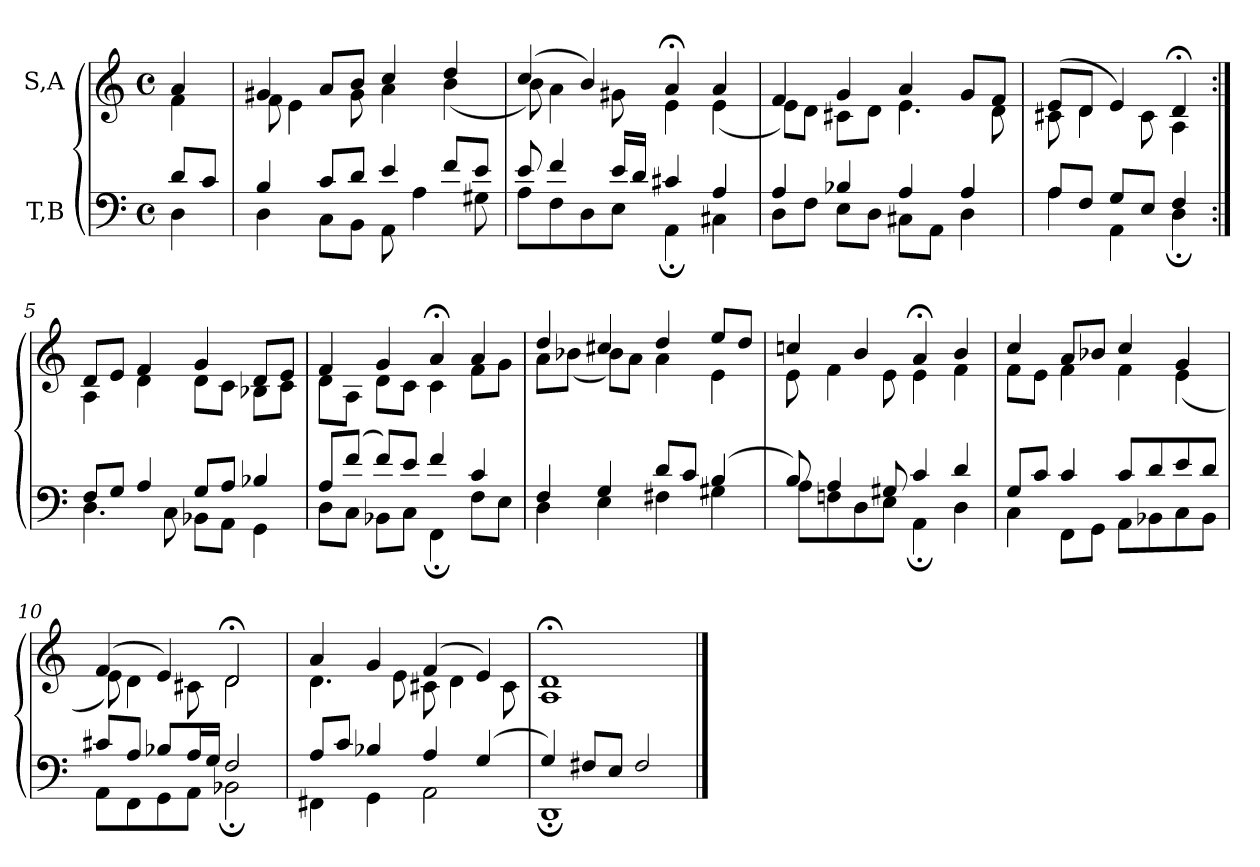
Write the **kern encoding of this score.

**kern	**kern
*part2	*part1
*staff2	*staff1
*I"T,B	*I"S,A
*clefF4	*clefG2
*k[]	*k[]
*M4/4	*M4/4
*met(c)	*met(c)
=	=
*^	*^
8dL	4D	4a	4f
8cJ	.	.	.
=1	=1	=1	=1
4B	4D	4g#X	8f
.	.	.	4e
8cL	8CL	8aL	.
8dJ	8BBJ	8bJ	8g#
4e	8AA	4cc	4a
.	4A	.	.
8fL	.	4dd	(<4b
8eJ	8G#X	.	.
=2	=2	=2	=2
8e	8AL	(>4cc	8b)
4f	8F	.	4a
.	8D	4b)	.
16eLL	8EJ	.	8g#X
16dJJ	.	.	.
4c#X	4AA;	4a;<	4e
4A	4C#X	4a	(<4e
=3	=3	=3	=3
4A	8DL	4f	8eL)
.	8FJ	.	8dJ
4B-X	8EL	4g	8c#XL
.	8DJ	.	8dJ
4A	8C#XL	4a	4.e
.	8AAJ	.	.
4A	4D	8gL	.
.	.	8fJ	8d
=4	=4	=4	=4
8AL	4A	(>8eL	8c#X
8FJ	.	8dJ	4d
8GL	4AA	4e)	.
8EJ	.	.	8c#
4F	4D;	4d;<	4A
=5:|!	=5:|!	=5:|!	=5:|!
8FL	4.D	8dL	4A
8GJ	.	8eJ	.
4A	.	4f	4d
.	8C	.	.
8GL	8BB-XL	4g	8dL
8AJ	8AAJ	.	8cJ
4B-X	4GG	8dL	8B-XL
.	.	8eJ	8cJ
=6	=6	=6	=6
8AL	8DL	4f	8dL
(>8fJ	8CJ	.	8AJ
8fL)	8BB-XL	4g	8dL
8eJ	8CJ	.	8cJ
4f	4FF;	4a;<	4c
4c	8FL	4a	8fL
.	8EJ	.	8gJ
=7	=7	=7	=7
4F	4D	4dd	8aL
.	.	.	(<8b-XJ
4G	4E	4cc#X	8b-L)
.	.	.	8aJ
8dL	4F#X	4dd	4a
8cJ	.	.	.
(>4B	4G#X	8eeL	4e
.	.	8ddJ	.
=8	=8	=8	=8
8B)	8AL	4ccn	8e
4A	8Fn	.	4f
.	8D	4b	.
8G#X	8EJ	.	8e
4c	4AA;	4a;<	4e
4d	4D	4b	4f
=9	=9	=9	=9
8GL	4C	4cc	8fL
8cJ	.	.	8eJ
4c	8FFL	8aL	4f
.	8GGJ	8b-XJ	.
8cL	8AAL	4cc	4f
8d	8BB-X	.	.
8e	8C	4g	(<4e
8dJ	8BB-J	.	.
=10	=10	=10	=10
8c#XL	8AAL	(>4f	8e)
8AJ	8FF	.	4d
8B-XL	8GG	4e)	.
16AL	8AAJ	.	8c#X
16GJJ	.	.	.
2F	2BB-X;	2d;<	2d
=11	=11	=11	=11
8AL	4FF#X	4a	4.d
8cJ	.	.	.
4B-X	4GG	4g	.
.	.	.	8e
4A	2AA	(>4f	8c#X
.	.	.	4d
(>4G	.	4e)	.
.	.	.	8c#
=12	=12	=12	=12
4G)	1DD;	1d;<	1A
8F#XL	.	.	.
8EJ	.	.	.
2F#	.	.	.
*v	*v	*	*
*	*v	*v
==	==
*-	*-
